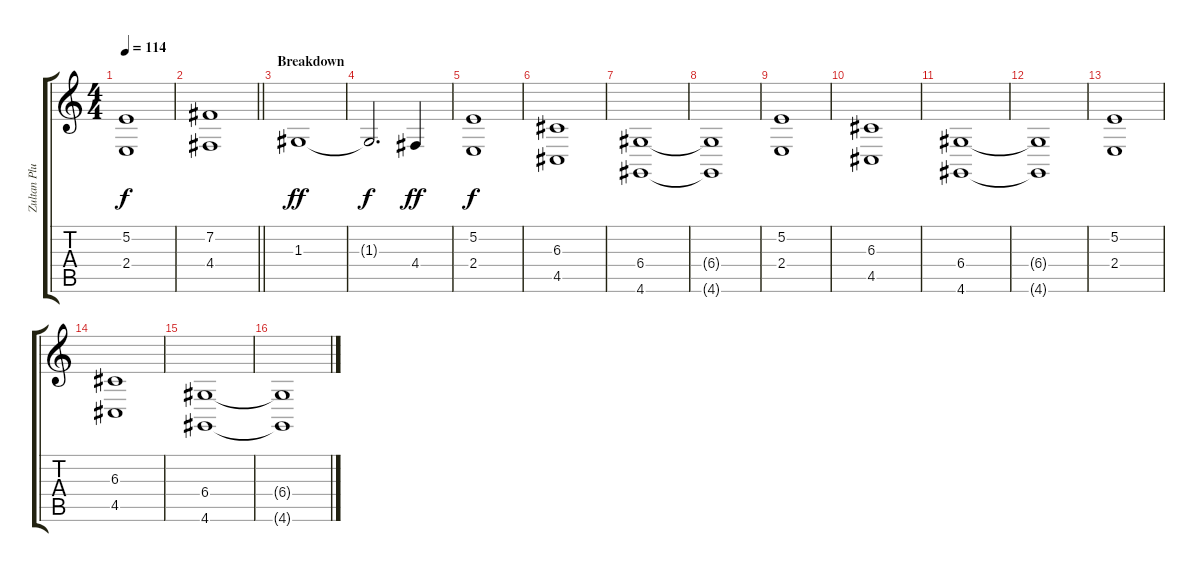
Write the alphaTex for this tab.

\track ("Zultan Pluto (Keyboard)" "Zultan Plu") {instrument stringensemble1}
\staff {score tabs}
\tuning (E4 B3 G3 D3 A2 E2) {hide}
\ts (4 4)
\tempo 114
\clef g2
\ks c
(5.2 2.4).1{dy f} |
\barLineRight lightlight
(7.2 4.4).1 |
\section ("" "Breakdown")
1.3.1{dy ff} |
1.3{t}.2{d dy f} 4.4.4{dy ff} |
(5.2 2.4).1{dy f} |
(6.3 4.5).1 |
(6.4 4.6).1 |
(6.4{t} 4.6{t}).1 |
(5.2 2.4).1 |
(6.3 4.5).1 |
(6.4 4.6).1 |
(6.4{t} 4.6{t}).1 |
(5.2 2.4).1 |
(6.3 4.5).1 |
(6.4 4.6).1 |
(6.4{t} 4.6{t}).1
